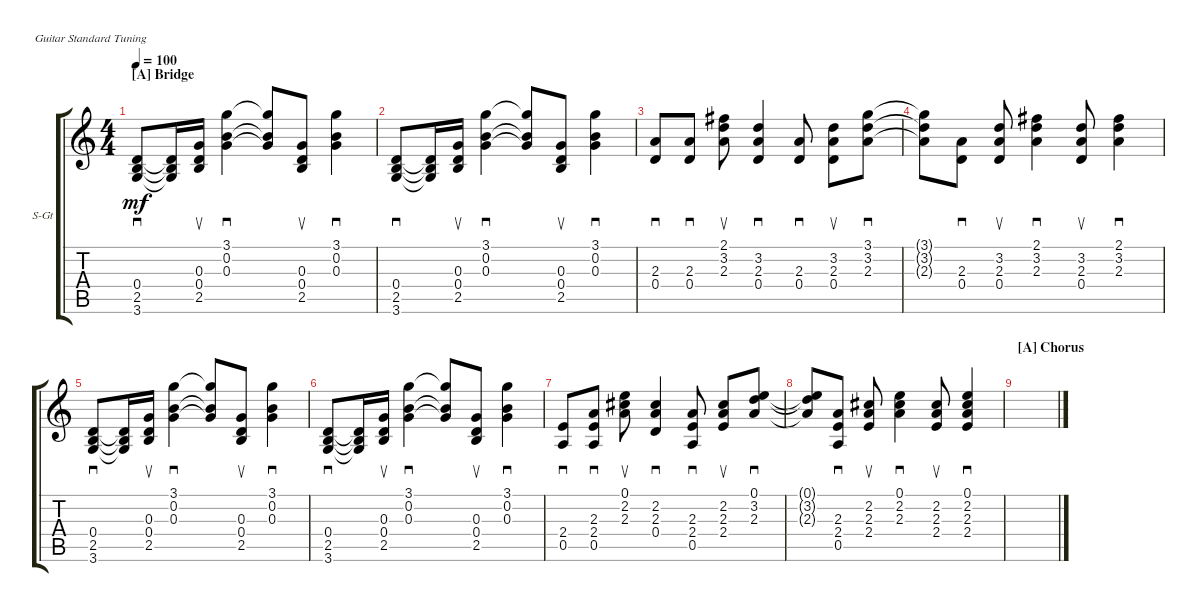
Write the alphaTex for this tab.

\defaultSystemsLayout 4
\bracketExtendMode groupsimilarinstruments
\firstSystemTrackNameOrientation horizontal
\otherSystemsTrackNameOrientation horizontal
\track ("Steel Guitar" "S-Gt") {instrument acousticguitarsteel}
\staff {score tabs}
\tuning (E4 B3 G3 D3 A2 E2)
\ts (4 4)
\section ("A" "Bridge")
\tempo 100
\clef g2
\ks c
(3.6 2.5 0.4).8{sd dy mf} (2.5{t} 3.6{t} 0.4{t}).16 (0.4 0.3 2.5).16{su} (3.1 0.2 0.3).4{sd} (0.3{t} 0.2{t} 3.1{t}).8 (2.5 0.4 0.3).8{su} (0.3 0.2 3.1).4{sd} |
(3.6 2.5 0.4).8{sd} (2.5{t} 3.6{t} 0.4{t}).16 (0.4 0.3 2.5).16{su} (3.1 0.2 0.3).4{sd} (0.3{t} 0.2{t} 3.1{t}).8 (2.5 0.4 0.3).8{su} (0.3 0.2 3.1).4{sd} |
(0.4 2.3).8{sd} (0.4 2.3).8{sd} (2.1 3.2 2.3).8{su} (2.3 0.4 3.2).4{sd} (0.4 2.3).8{sd} (0.4 2.3 3.2).8{su} (3.1 3.2 2.3).8{sd} |
(3.1{t} 3.2{t} 2.3{t}).8 (0.4 2.3).8{sd} (3.2 2.3 0.4).8{su} (3.2 2.3 2.1).4{sd} (0.4 2.3 3.2).8{su} (2.1 3.2 2.3).4{sd} |
(3.6 2.5 0.4).8{sd} (2.5{t} 3.6{t} 0.4{t}).16 (0.4 0.3 2.5).16{su} (3.1 0.2 0.3).4{sd} (0.3{t} 0.2{t} 3.1{t}).8 (2.5 0.4 0.3).8{su} (0.3 0.2 3.1).4{sd} |
(3.6 2.5 0.4).8{sd} (2.5{t} 3.6{t} 0.4{t}).16 (0.4 0.3 2.5).16{su} (3.1 0.2 0.3).4{sd} (0.3{t} 0.2{t} 3.1{t}).8 (2.5 0.4 0.3).8{su} (0.3 0.2 3.1).4{sd} |
(2.4 0.5).8{sd} (2.4 2.3 0.5).8{sd} (0.1 2.2 2.3).8{su} (2.3 0.4 2.2).4{sd} (2.4 2.3 0.5).8{sd} (2.4 2.3 2.2).8{su} (0.1 3.2 2.3).8{sd} |
(0.1{t} 3.2{t} 2.3{t}).8 (2.4 2.3 0.5).8{sd} (2.2 2.3 2.4).8{su} (2.2 2.3 0.1).4{sd} (2.4 2.3 2.2).8{su} (0.1 2.2 2.3 2.4).4{sd} |
\section ("A" "Chorus")
